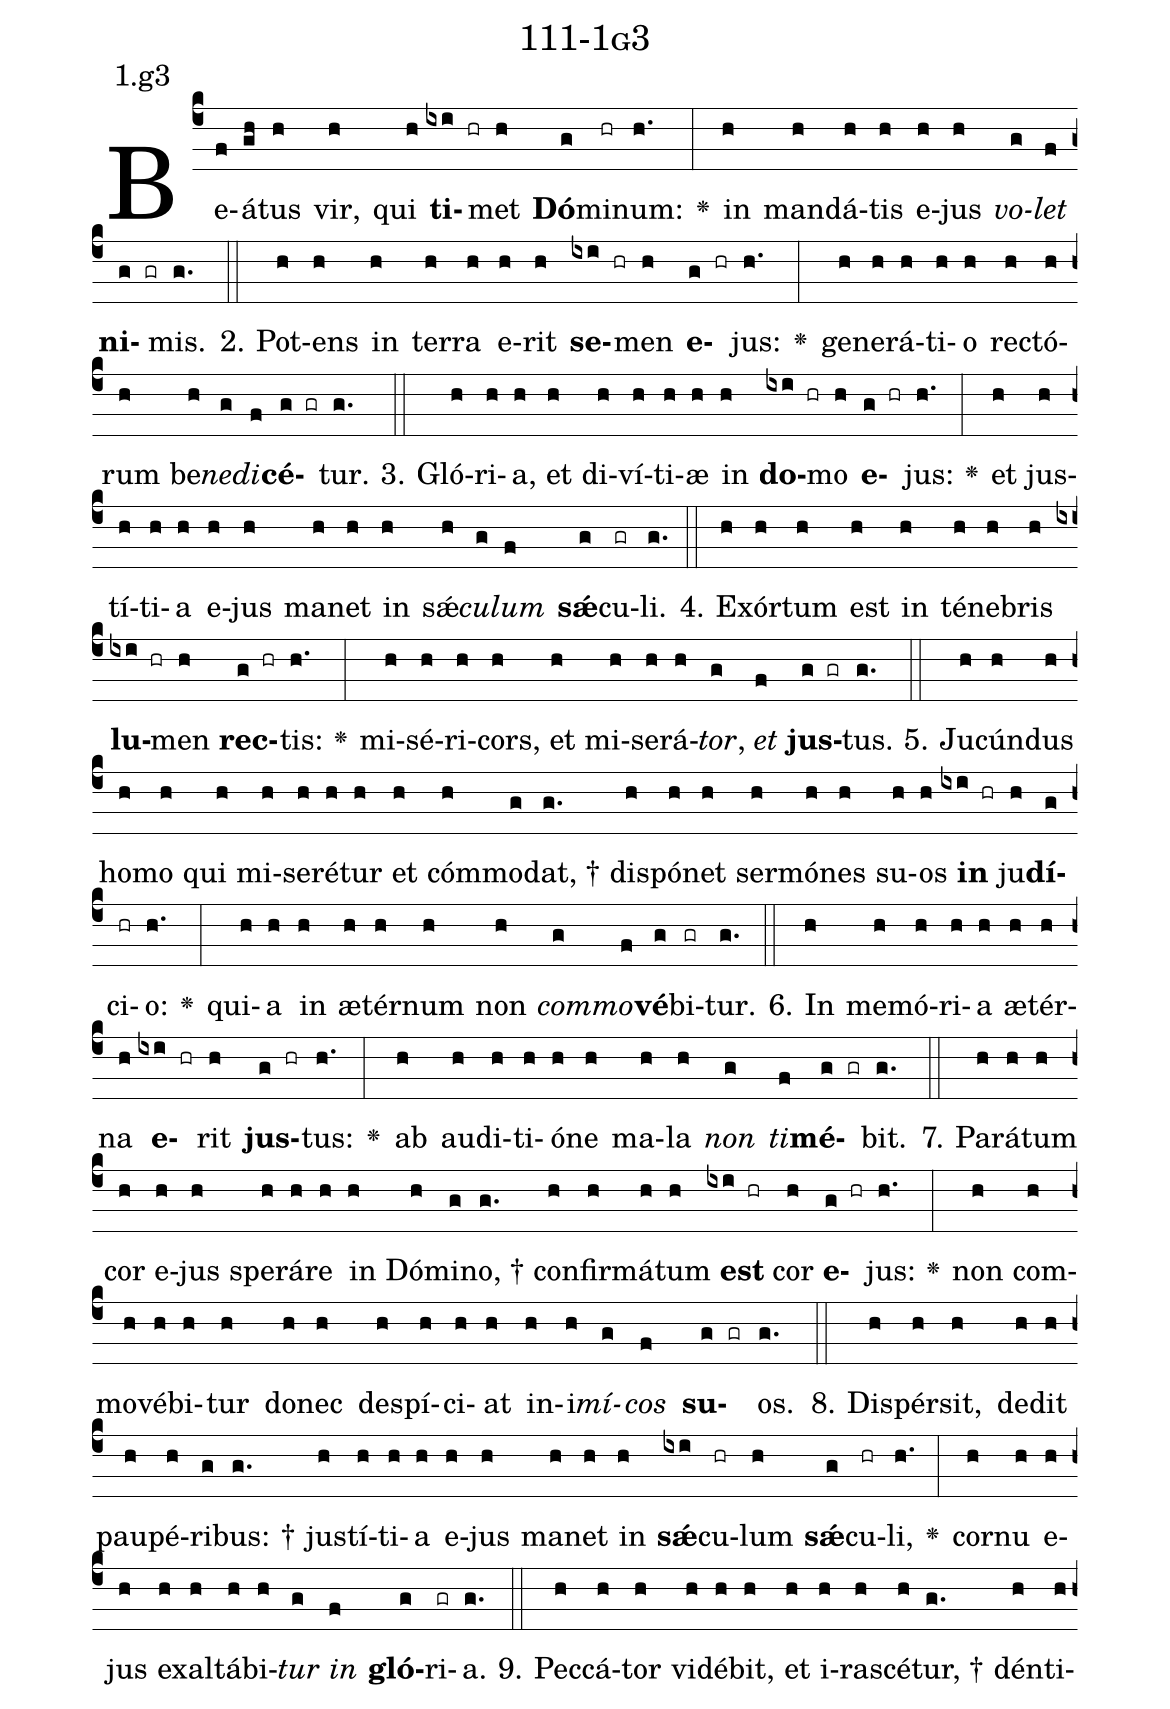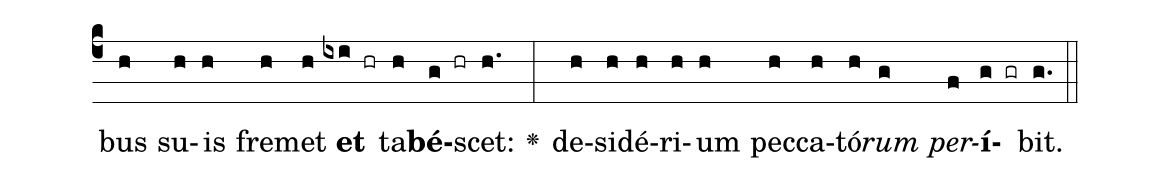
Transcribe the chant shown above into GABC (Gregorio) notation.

name: 111-1g3;
annotation: 1.g3;
%%
(c4)Be(f)á(gh)tus(h) vir,(h) qui(h) <b>ti</b>(ixi hr)met(h) <b>Dó</b>(g)mi(hr)num:(h.) <v>\greheightstar</v>(:) in(h) man(h)dá(h)tis(h) e(h)jus(h) <i>vo</i>(g)<i>let</i>(f) <b>ni</b>(g gr)mis.(g.) (::)
2. Pot(h)ens(h) in(h) ter(h)ra(h) e(h)rit(h) <b>se</b>(ixi hr)men(h) <b>e</b>(g hr)jus:(h.) <v>\greheightstar</v>(:) ge(h)ne(h)rá(h)ti(h)o(h) rec(h)tó(h)rum(h) be(h)<i>ne</i>(g)<i>di</i>(f)<b>cé</b>(g gr)tur.(g.) (::)
3. Gló(h)ri(h)a,(h) et(h) di(h)ví(h)ti(h)æ(h) in(h) <b>do</b>(ixi hr)mo(h) <b>e</b>(g hr)jus:(h.) <v>\greheightstar</v>(:) et(h) jus(h)tí(h)ti(h)a(h) e(h)jus(h) ma(h)net(h) in(h) sǽ(h)<i>cu</i>(g)<i>lum</i>(f) <b>sǽ</b>(g)cu(gr)li.(g.) (::)
4. Ex(h)ór(h)tum(h) est(h) in(h) té(h)ne(h)bris(h) <b>lu</b>(ixi hr)men(h) <b>rec</b>(g hr)tis:(h.) <v>\greheightstar</v>(:) mi(h)sé(h)ri(h)cors,(h) et(h) mi(h)se(h)rá(h)<i>tor</i>,(g) <i>et</i>(f) <b>jus</b>(g gr)tus.(g.) (::)
5. Ju(h)cún(h)dus(h) ho(h)mo(h) qui(h) mi(h)se(h)ré(h)tur(h) et(h) cóm(h)mo(g)dat, †(g.) dis(h)pó(h)net(h) ser(h)mó(h)nes(h) su(h)os(h) <b>in</b>(ixi hr) ju(h)<b>dí</b>(g)ci(hr)o:(h.) <v>\greheightstar</v>(:) qui(h)a(h) in(h) æ(h)tér(h)num(h) non(h) <i>com</i>(g)<i>mo</i>(f)<b>vé</b>(g)bi(gr)tur.(g.) (::)
6. In(h) me(h)mó(h)ri(h)a(h) æ(h)tér(h)na(h) <b>e</b>(ixi hr)rit(h) <b>jus</b>(g hr)tus:(h.) <v>\greheightstar</v>(:) ab(h) au(h)di(h)ti(h)ó(h)ne(h) ma(h)la(h) <i>non</i>(g) <i>ti</i>(f)<b>mé</b>(g gr)bit.(g.) (::)
7. Pa(h)rá(h)tum(h) cor(h) e(h)jus(h) spe(h)rá(h)re(h) in(h) Dó(h)mi(g)no, †(g.) con(h)fir(h)má(h)tum(h) <b>est</b>(ixi hr) cor(h) <b>e</b>(g hr)jus:(h.) <v>\greheightstar</v>(:) non(h) com(h)mo(h)vé(h)bi(h)tur(h) do(h)nec(h) de(h)spí(h)ci(h)at(h) in(h)i(h)<i>mí</i>(g)<i>cos</i>(f) <b>su</b>(g gr)os.(g.) (::)
8. Di(h)spér(h)sit,(h) de(h)dit(h) pau(h)pé(h)ri(g)bus: †(g.) jus(h)tí(h)ti(h)a(h) e(h)jus(h) ma(h)net(h) in(h) <b>sǽ</b>(ixi)cu(hr)lum(h) <b>sǽ</b>(g)cu(hr)li,(h.) <v>\greheightstar</v>(:) cor(h)nu(h) e(h)jus(h) ex(h)al(h)tá(h)bi(h)<i>tur</i>(g) <i>in</i>(f) <b>gló</b>(g)ri(gr)a.(g.) (::)
9. Pec(h)cá(h)tor(h) vi(h)dé(h)bit,(h) et(h) i(h)ra(h)scé(h)tur, †(g.) dén(h)ti(h)bus(h) su(h)is(h) fre(h)met(h) <b>et</b>(ixi hr) ta(h)<b>bé</b>(g hr)scet:(h.) <v>\greheightstar</v>(:) de(h)si(h)dé(h)ri(h)um(h) pec(h)ca(h)tó(h)<i>rum</i>(g) <i>per</i>(f)<b>í</b>(g gr)bit.(g.) (::)
